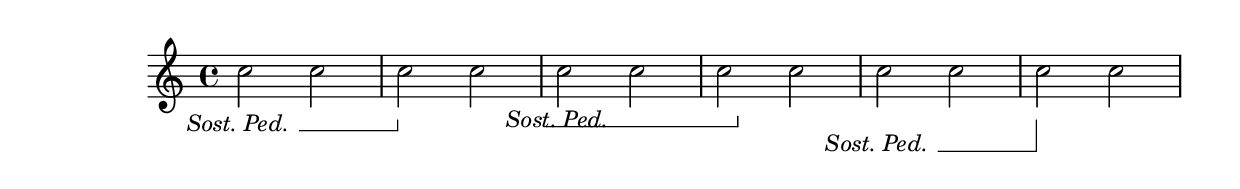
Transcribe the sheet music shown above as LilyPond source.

%% Do not edit this file; it is automatically
%% generated from LSR http://lsr.dsi.unimi.it
%% This file is in the public domain.
\version "2.13.39"

\header {
  lsrtags = "keyboards, tweaks-and-overrides"

  texidoc = "
The appearance of pedal brackets may be altered in different ways.

"
  doctitle = "Fine-tuning pedal brackets"
} % begin verbatim

\paper { ragged-right = ##f }
\relative c'' {
  c2\sostenutoOn c
  c2\sostenutoOff c
  \once \override Staff.PianoPedalBracket #'shorten-pair = #'(-7 . -2)
  c2\sostenutoOn c
  c2\sostenutoOff c
  \once \override Staff.PianoPedalBracket #'edge-height = #'(0 . 3)
  c2\sostenutoOn c
  c2\sostenutoOff c
}
